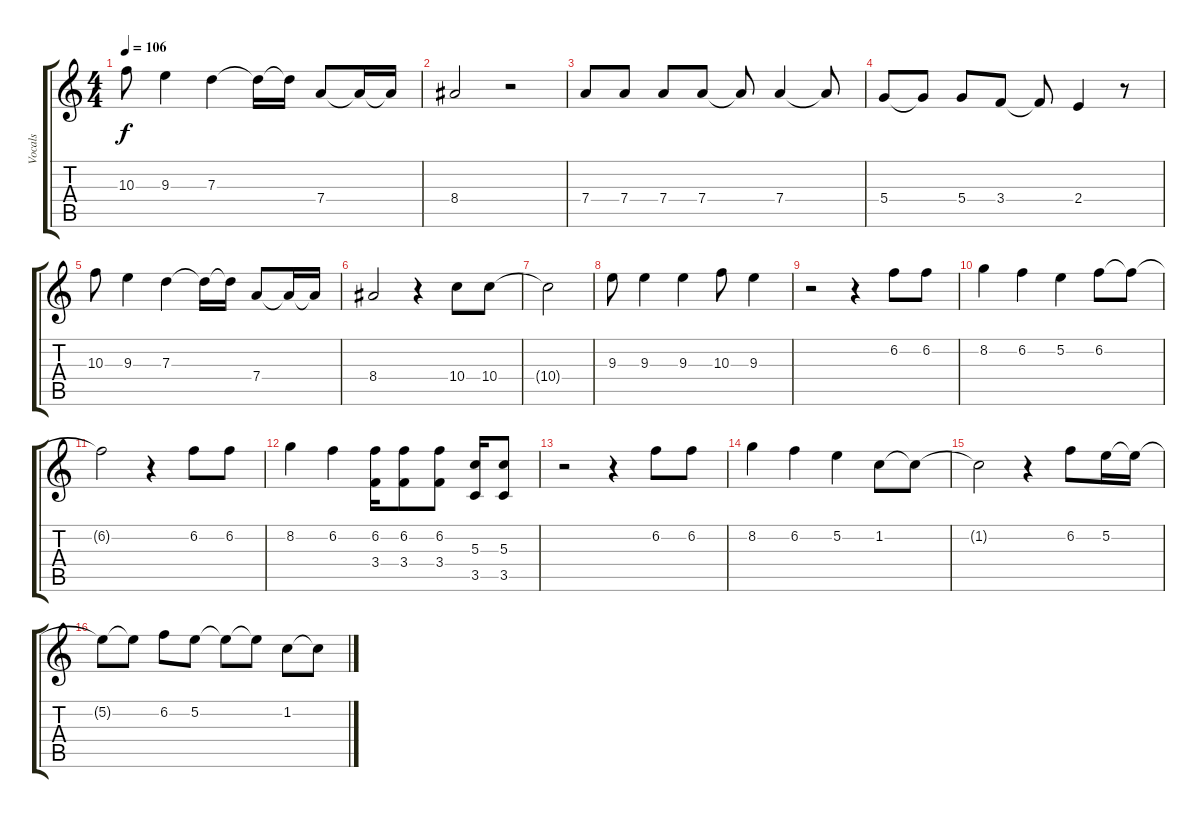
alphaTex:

\track ("Vocals" "Vocals") {instrument acousticguitarsteel}
\staff {score tabs}
\tuning (E4 B3 G3 D3 A2 D2) {hide}
\ts (4 4)
\tempo 106
\clef g2
\ks c
10.3.8{dy f} 9.3.4 7.3.4 7.3{t}.16 7.3{t}.16 7.4.8 7.4{t}.16 7.4{t}.16 |
8.4.2 r.2 |
7.4.8 7.4.8 7.4.8 7.4.8 7.4{t}.8 7.4.4 7.4{t}.8 |
5.4.8 5.4{t}.8 5.4.8 3.4.8 3.4{t}.8 2.4.4 r.8 |
10.3.8 9.3.4 7.3.4 7.3{t}.16 7.3{t}.16 7.4.8 7.4{t}.16 7.4{t}.16 |
8.4.2 r.4 10.4.8 10.4.8 |
10.4{t}.2 |
9.3.8 9.3.4 9.3.4 10.3.8 9.3.4 |
r.2 r.4 6.2.8 6.2.8 |
8.2.4 6.2.4 5.2.4 6.2.8 6.2{t}.8 |
6.2{t}.2 r.4 6.2.8 6.2.8 |
8.2.4 6.2.4 (6.2 3.4).16 (6.2 3.4).8 (6.2 3.4).8 (5.3 3.5).16 (5.3 3.5).8 |
r.2 r.4 6.2.8 6.2.8 |
8.2.4 6.2.4 5.2.4 1.2.8 1.2{t}.8 |
1.2{t}.2 r.4 6.2.8 5.2.16 5.2{t}.16 |
5.2{t}.8 5.2{t}.8 6.2.8 5.2.8 5.2{t}.8 5.2{t}.8 1.2.8 1.2{t}.8
